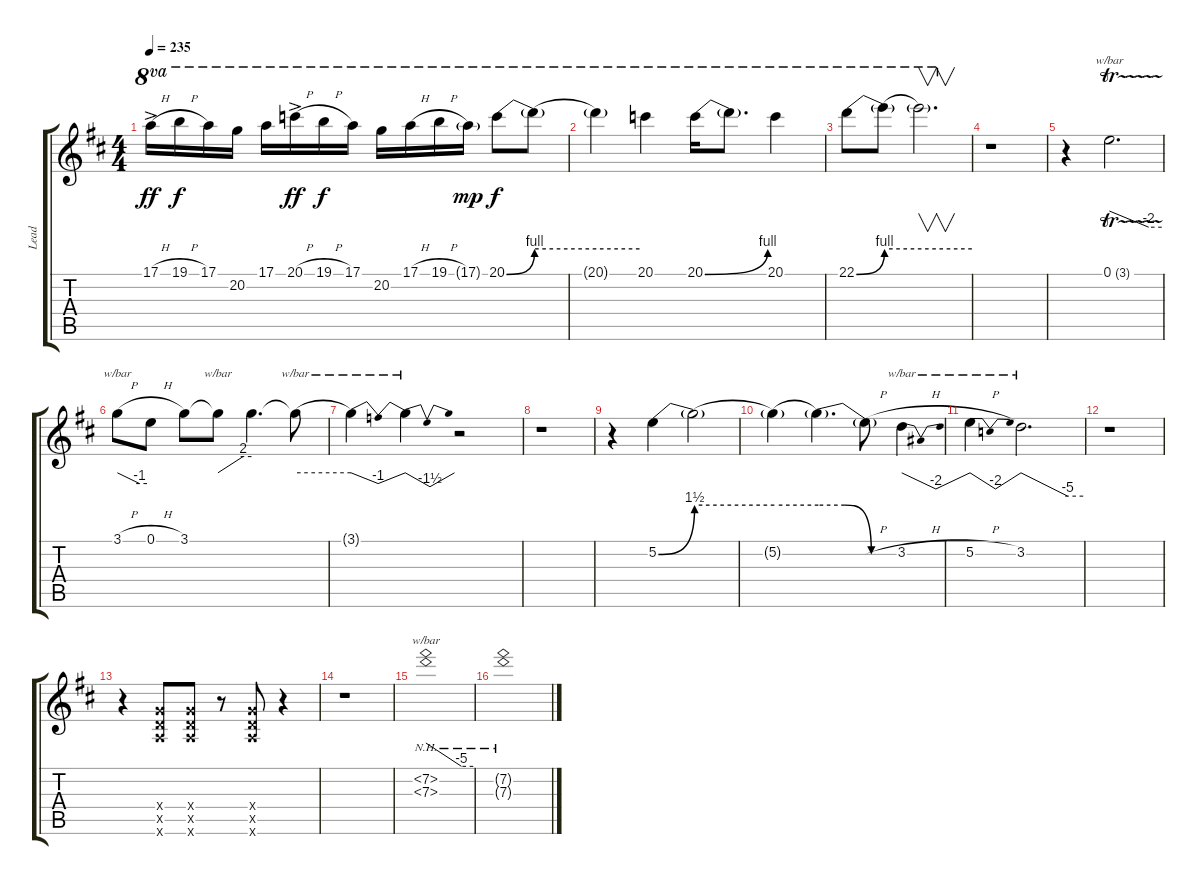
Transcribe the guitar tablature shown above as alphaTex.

\track ("Lead" "Lead") {instrument acousticguitarsteel}
\staff {score tabs}
\tuning (E4 B3 G3 D3 A2 E2) {hide}
\ts (4 4)
\tempo 235
\clef g2
\ks d
17.1{h ac}.16{ot 8va dy ff} 19.1{h}.16{ot 8va dy f} 17.1.16{ot 8va} 20.2.16{ot 8va} 17.1.16{ot 8va} 20.1{h ac}.16{ot 8va dy ff} 19.1{h}.16{ot 8va dy f} 17.1.16{ot 8va} 20.2.16{ot 8va} 17.1{h}.16{ot 8va} 19.1{h}.16{ot 8va} 17.1{g}.16{ot 8va dy mp} 20.1{be (bend 0 0 60 4)}.8{ot 8va dy f} 20.1{be (hold 0 4 60 4) t}.8{ot 8va} |
20.1{t}.4{ot 8va} 20.1.4{ot 8va} 20.1{be (bend 0 0 60 4)}.16{ot 8va} 20.1{t}.8{d ot 8va} 20.1.4{ot 8va} |
22.1{be (bend 0 0 60 4)}.8{ot 8va} 22.1{be (hold 0 4 60 4) t}.8{ot 8va} 22.1{t}.2{v d ot 8va} |
r.1 |
r.4 0.1{tr (3 32)}.2{d tbe (custom default 0 0 45 -8 60 -8)} |
3.1{h}.8{tbe (custom default 0 0 45 -4 60 -4)} 0.1{h}.8 3.1.8 3.1{t}.8{tbe (custom default 0 0 45 8 60 8)} 3.1{t}.4{d} 3.1{t}.8{tbe (hold default 0 0 60 0)} |
3.1{t}.4{tbe (dip default 0 0 30 -4 60 0)} 3.1{t}.4{tbe (dip default 0 0 30 -6 60 0)} r.2 |
r.1 |
r.4 5.2{be (bend 0 0 60 6)}.4 5.2{be (hold 0 6 60 6) t}.2 |
5.2{be (hold 0 6 60 6) t}.4 5.2{be (custom 0 6 20 6 40 0 60 0) t}.4{d} 5.2{h t}.8 3.2{h}.4{tbe (dip default 0 0 30 -8 60 0)} |
5.2{h}.4{tbe (dip default 0 0 30 -8 60 0)} 3.2.2{d tbe (custom default 0 0 45 -20 60 -20)} |
r.1 |
r.4 (5.4{x} 5.5{x} 5.6{x}).8 (5.4{x} 5.5{x} 5.6{x}).8 r.8 (5.4{x} 5.5{x} 5.6{x}).8 r.4 |
r.1 |
(7.2{nh} 7.3{nh}).1{tbe (custom default 0 0 45 -20 60 -20)} |
(7.2{nh t} 7.3{nh t}).1
